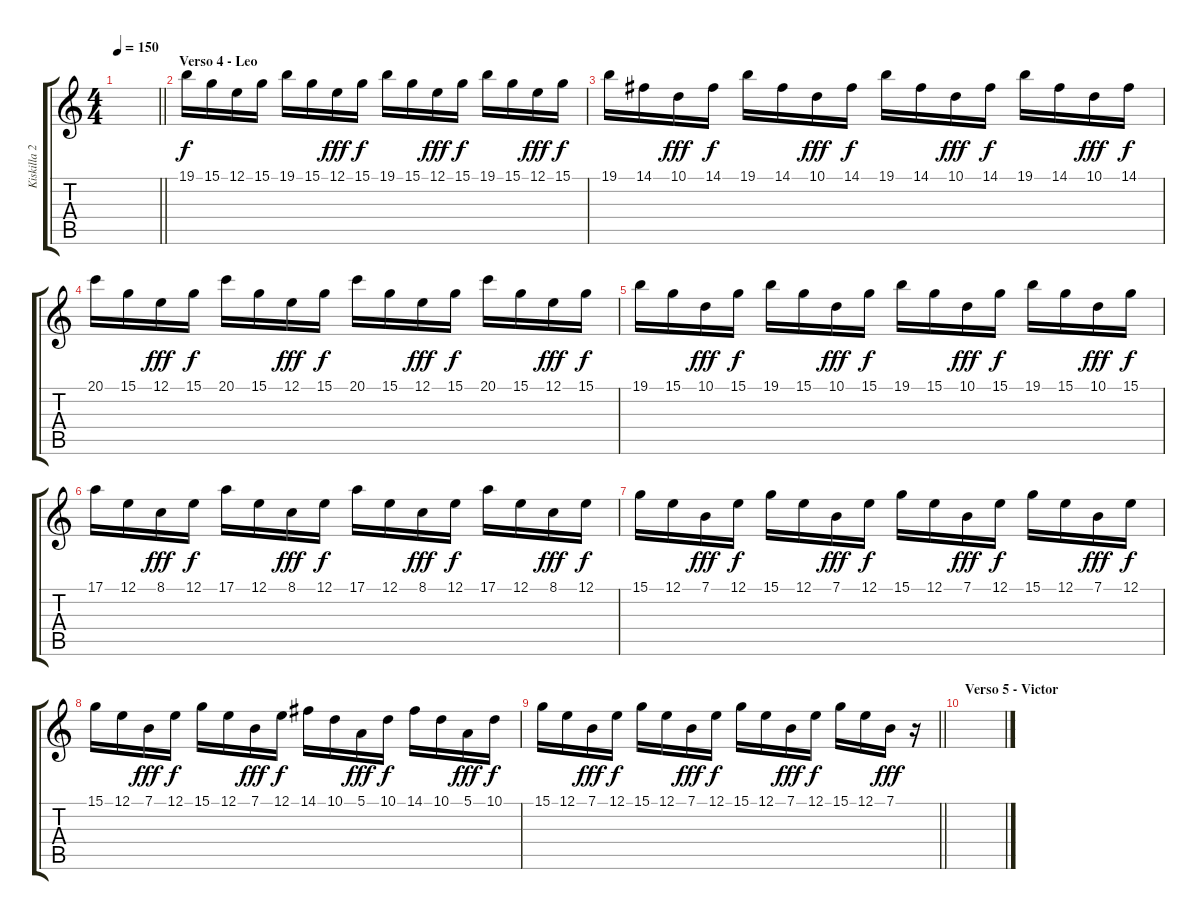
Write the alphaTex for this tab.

\track ("Kiskilla 2" "Kiskilla 2") {instrument stringensemble1}
\staff {score tabs}
\tuning (E4 B3 G3 D3 A2 E2) {hide}
\ts (4 4)
\tempo 150
\clef g2
\barLineRight lightlight
\ks c
|
\section ("" "Verso 4 - Leo")
19.1.16{instrument lead1square} 15.1.16 12.1.16 15.1.16 19.1.16 15.1.16 12.1.16{dy fff} 15.1.16{dy f} 19.1.16 15.1.16 12.1.16{dy fff} 15.1.16{dy f} 19.1.16 15.1.16 12.1.16{dy fff} 15.1.16{dy f} |
19.1.16 14.1.16 10.1.16{dy fff} 14.1.16{dy f} 19.1.16 14.1.16 10.1.16{dy fff} 14.1.16{dy f} 19.1.16 14.1.16 10.1.16{dy fff} 14.1.16{dy f} 19.1.16 14.1.16 10.1.16{dy fff} 14.1.16{dy f} |
20.1.16 15.1.16 12.1.16{dy fff} 15.1.16{dy f} 20.1.16 15.1.16 12.1.16{dy fff} 15.1.16{dy f} 20.1.16 15.1.16 12.1.16{dy fff} 15.1.16{dy f} 20.1.16 15.1.16 12.1.16{dy fff} 15.1.16{dy f} |
19.1.16 15.1.16 10.1.16{dy fff} 15.1.16{dy f} 19.1.16 15.1.16 10.1.16{dy fff} 15.1.16{dy f} 19.1.16 15.1.16 10.1.16{dy fff} 15.1.16{dy f} 19.1.16 15.1.16 10.1.16{dy fff} 15.1.16{dy f} |
17.1.16 12.1.16 8.1.16{dy fff} 12.1.16{dy f} 17.1.16 12.1.16 8.1.16{dy fff} 12.1.16{dy f} 17.1.16 12.1.16 8.1.16{dy fff} 12.1.16{dy f} 17.1.16 12.1.16 8.1.16{dy fff} 12.1.16{dy f} |
15.1.16 12.1.16 7.1.16{dy fff} 12.1.16{dy f} 15.1.16 12.1.16 7.1.16{dy fff} 12.1.16{dy f} 15.1.16 12.1.16 7.1.16{dy fff} 12.1.16{dy f} 15.1.16 12.1.16 7.1.16{dy fff} 12.1.16{dy f} |
15.1.16 12.1.16 7.1.16{dy fff} 12.1.16{dy f} 15.1.16 12.1.16 7.1.16{dy fff} 12.1.16{dy f} 14.1.16 10.1.16 5.1.16{dy fff} 10.1.16{dy f} 14.1.16 10.1.16 5.1.16{dy fff} 10.1.16{dy f} |
\barLineRight lightlight
15.1.16 12.1.16 7.1.16{dy fff} 12.1.16{dy f} 15.1.16 12.1.16 7.1.16{dy fff} 12.1.16{dy f} 15.1.16 12.1.16 7.1.16{dy fff} 12.1.16{dy f} 15.1.16 12.1.16 7.1.16{dy fff} r.16 |
\section ("" "Verso 5 - Victor")
